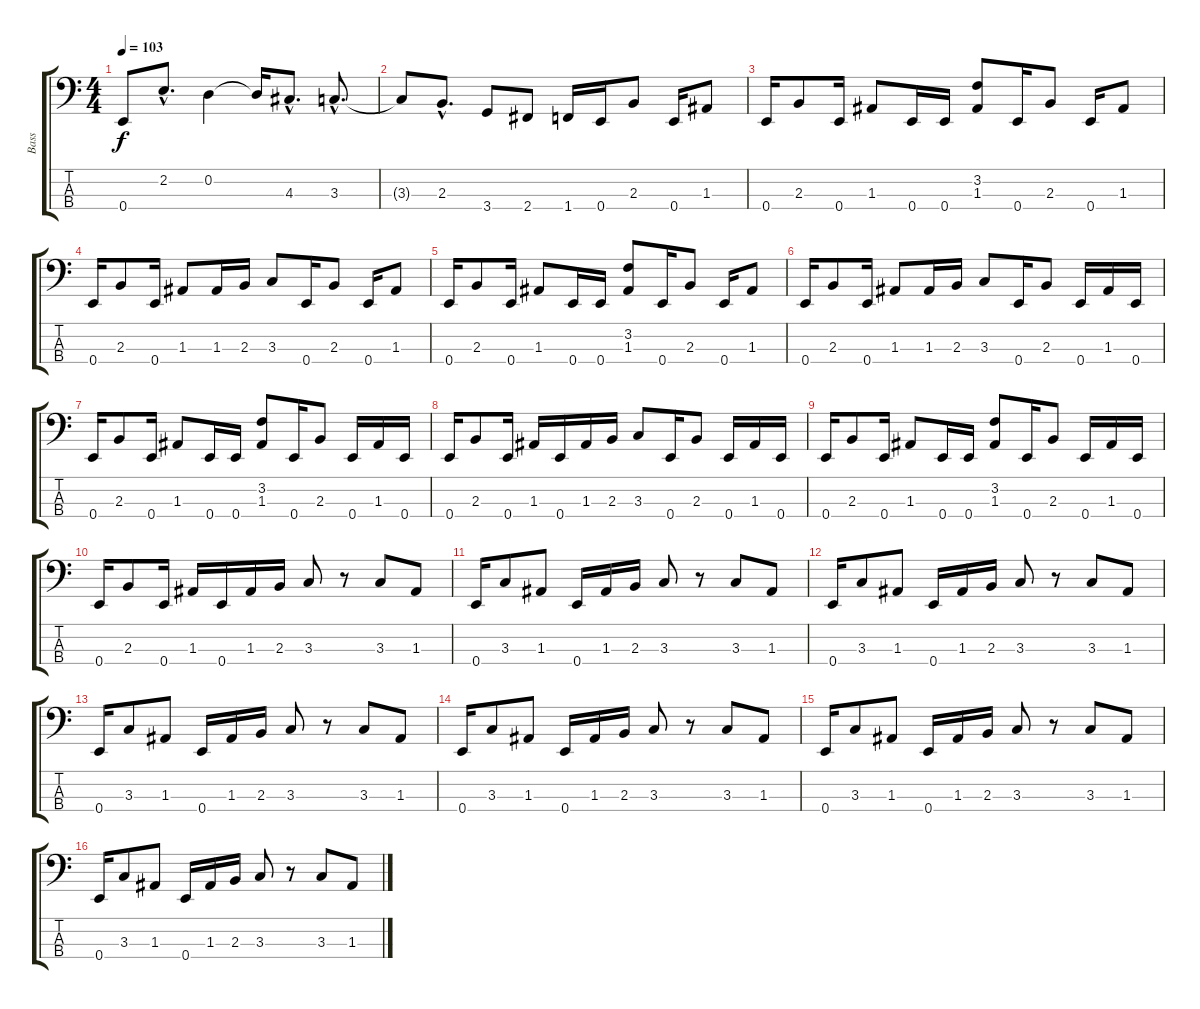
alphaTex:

\track ("Bass" "Bass") {instrument electricbasspick}
\staff {score tabs}
\tuning (G2 D2 A1 E1) {hide}
\ts (4 4)
\tempo 103
\clef f4
\ks c
0.4{t}.8{dy f} 2.2{hac}.8{d} 0.2.4 0.2{t}.16 4.3{hac}.8{d} 3.3{hac}.8{d} |
3.3{t}.8 2.3{hac}.8{d} 3.4.8 2.4.8 1.4.16 0.4.16 2.3.8 0.4.16 1.3.8 |
0.4.16 2.3.8 0.4.16 1.3.8 0.4.16 0.4.16 (3.2 1.3).8 0.4.16 2.3.8 0.4.16 1.3.8 |
0.4.16 2.3.8 0.4.16 1.3.8 1.3.16 2.3.16 3.3.8 0.4.16 2.3.8 0.4.16 1.3.8 |
0.4.16 2.3.8 0.4.16 1.3.8 0.4.16 0.4.16 (3.2 1.3).8 0.4.16 2.3.8 0.4.16 1.3.8 |
0.4.16 2.3.8 0.4.16 1.3.8 1.3.16 2.3.16 3.3.8 0.4.16 2.3.8 0.4.16 1.3.16 0.4.16 |
0.4.16 2.3.8 0.4.16 1.3.8 0.4.16 0.4.16 (3.2 1.3).8 0.4.16 2.3.8 0.4.16 1.3.16 0.4.16 |
0.4.16 2.3.8 0.4.16 1.3.16 0.4.16 1.3.16 2.3.16 3.3.8 0.4.16 2.3.8 0.4.16 1.3.16 0.4.16 |
0.4.16 2.3.8 0.4.16 1.3.8 0.4.16 0.4.16 (3.2 1.3).8 0.4.16 2.3.8 0.4.16 1.3.16 0.4.16 |
0.4.16 2.3.8 0.4.16 1.3.16 0.4.16 1.3.16 2.3.16 3.3.8 r.8 3.3.8 1.3.8 |
0.4.16 3.3.8 1.3.8 0.4.16 1.3.16 2.3.16 3.3.8 r.8 3.3.8 1.3.8 |
0.4.16 3.3.8 1.3.8 0.4.16 1.3.16 2.3.16 3.3.8 r.8 3.3.8 1.3.8 |
0.4.16 3.3.8 1.3.8 0.4.16 1.3.16 2.3.16 3.3.8 r.8 3.3.8 1.3.8 |
0.4.16 3.3.8 1.3.8 0.4.16 1.3.16 2.3.16 3.3.8 r.8 3.3.8 1.3.8 |
0.4.16 3.3.8 1.3.8 0.4.16 1.3.16 2.3.16 3.3.8 r.8 3.3.8 1.3.8 |
0.4.16 3.3.8 1.3.8 0.4.16 1.3.16 2.3.16 3.3.8 r.8 3.3.8 1.3.8
